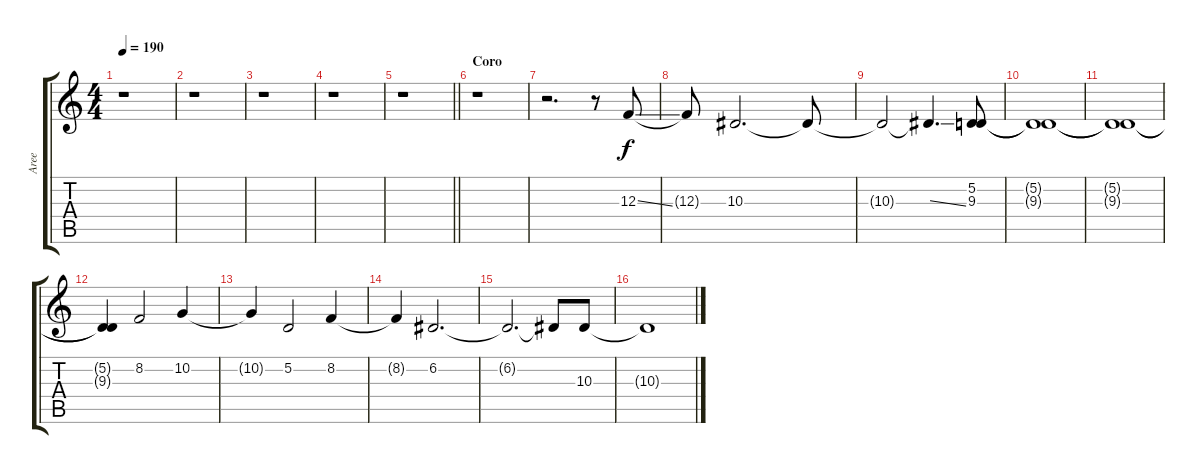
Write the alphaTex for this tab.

\track ("Aree" "Aree") {instrument violin}
\staff {score tabs}
\tuning (D4 A3 F3 C3 G2 C2) {hide}
\ts (4 4)
\tempo 190
\clef g2
\ks c
r.1{dy f} |
r.1 |
r.1 |
r.1 |
\barLineRight lightlight
r.1 |
\section ("" "Coro")
r.1 |
r.2{d} r.8 12.3{ss}.8 |
12.3{t}.8 10.3.2{d} 10.3{t}.8 |
10.3{t}.2 10.3{ss t}.4{d} (5.2 9.3).8 |
(5.2{t} 9.3{t}).1 |
(5.2{t} 9.3{t}).1 |
(5.2{t} 9.3{t}).4 8.2.2 10.2.4 |
10.2{t}.4 5.2.2 8.2.4 |
8.2{t}.4 6.2.2{d} |
6.2{t}.2{d} 6.2{t}.8 10.3.8 |
10.3{t}.1
